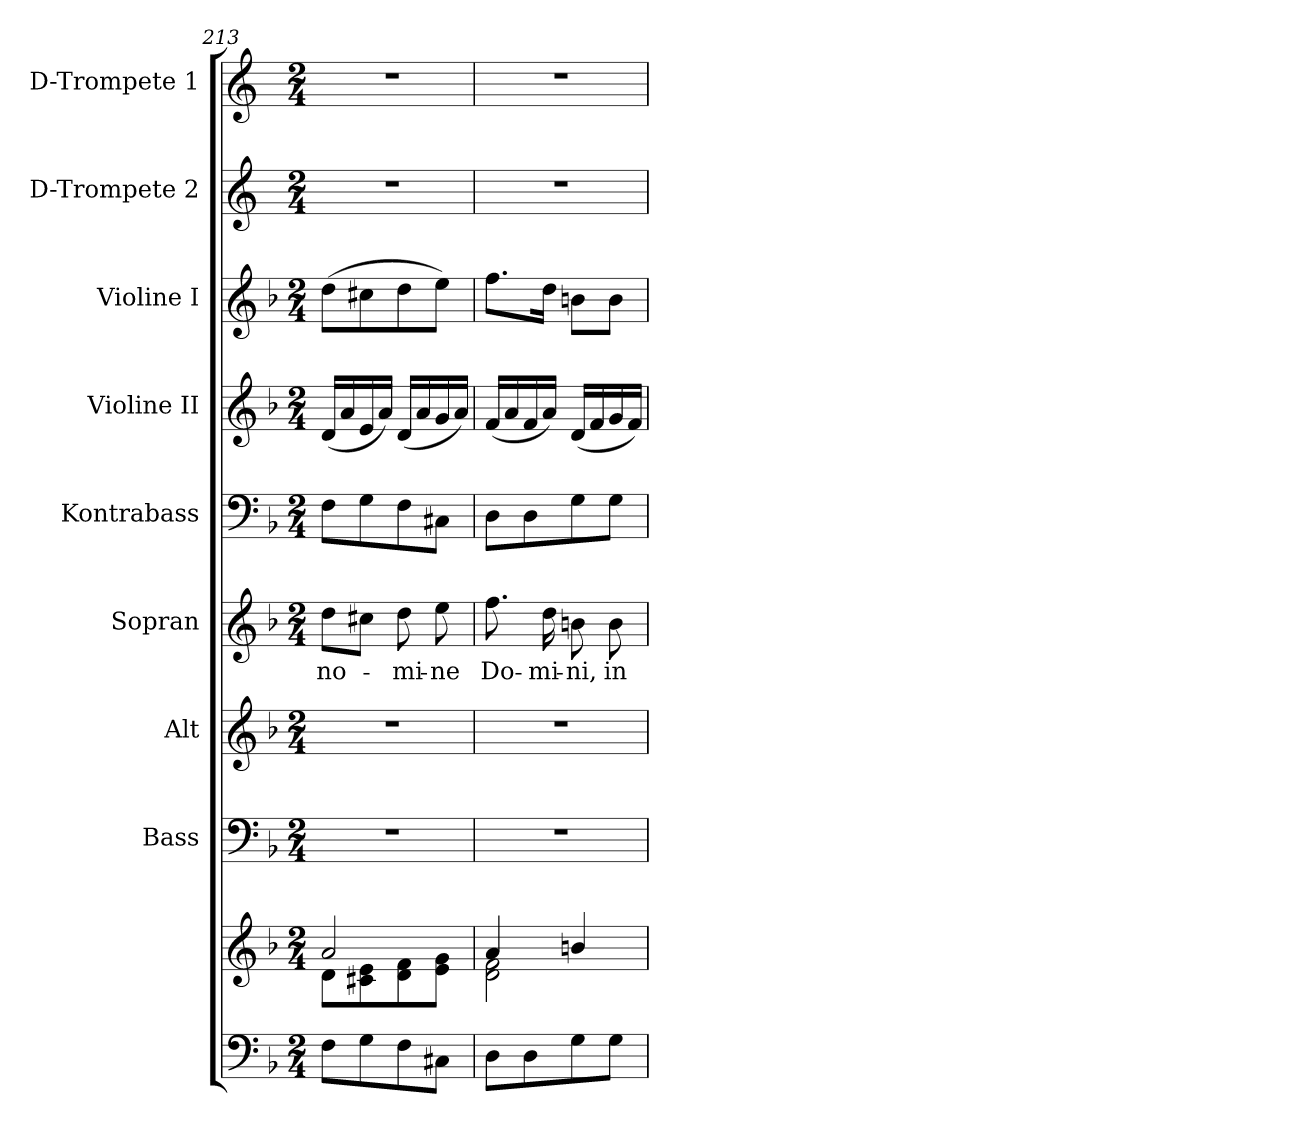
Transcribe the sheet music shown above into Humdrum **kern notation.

**kern	**kern	**kern	**kern	**kern	**text	**kern	**kern	**kern	**kern	**kern
*part9	*part9	*part8	*part7	*part6	*part6	*part5	*part4	*part3	*part2	*part1
*staff10	*staff9	*staff8	*staff7	*staff6	*staff6	*staff5	*staff4	*staff3	*staff2	*staff1
*	*	*I"Bass	*I"Alt	*I"Sopran	*	*I"Kontrabass	*I"Violine II	*I"Violine I	*I"D-Trompete 2	*I"D-Trompete 1
*	*	*I'B.	*I'A.	*I'S.	*	*I'Kb.	*I'Vl. II	*I'Vl. I	*I'D Trp. 2	*I'D Trp. 1
*clefF4	*clefG2	*clefF4	*clefG2	*clefG2	*	*clefF4	*clefG2	*clefG2	*clefG2	*clefG2
*	*	*	*	*	*	*ITrd7c12	*	*	*ITrd4c7	*ITrd4c7
*k[b-]	*k[b-]	*k[b-]	*k[b-]	*k[b-]	*	*k[b-]	*k[b-]	*k[b-]	*k[b-]	*k[b-]
*F:	*F:	*F:	*F:	*F:	*	*F:	*F:	*F:	*F:	*F:
*M2/4	*M2/4	*M2/4	*M2/4	*M2/4	*	*M2/4	*M2/4	*M2/4	*M2/4	*M2/4
=213	=213	=213	=213	=213	=213	=213	=213	=213	=213	=213
*	*^	*	*	*	*	*	*	*	*	*
!	!	!	!	!	!	!LO:LY:b	!	!	!	!	!
8F\L	2a/	8d\L	2r	2r	8dd\L	no-	8FF\L	(<16d/LL	(>8dd\L	2r	2r
.	.	.	.	.	.	.	.	16a/	.	.	.
8G\	.	8c#X\ 8e\	.	.	8cc#X\J	.	8GG\	16e/	8cc#X\	.	.
.	.	.	.	.	.	.	.	16a/JJ)	.	.	.
!	!	!	!	!	!	!LO:LY:b	!	!	!	!	!
8F\	.	8d\ 8f\	.	.	8dd\	-mi-	8FF\	(<16d/LL	8dd\	.	.
.	.	.	.	.	.	.	.	16a/	.	.	.
!	!	!	!	!	!	!LO:LY:b	!	!	!	!	!
8C#X\J	.	8e\ 8g\J	.	.	8ee\	-ne	8CC#X\J	16g/	8ee\J)	.	.
.	.	.	.	.	.	.	.	16a/JJ)	.	.	.
=214	=214	=214	=214	=214	=214	=214	=214	=214	=214	=214	=214
!	!	!	!	!	!	!LO:LY:b	!	!	!	!	!
8D\L	4a/	2d\ 2f\	2r	2r	8.ff\	Do-	8DD\L	(<16f/LL	8.ff\L	2r	2r
.	.	.	.	.	.	.	.	16a/	.	.	.
8D\	.	.	.	.	.	.	8DD\	16f/	.	.	.
!	!	!	!	!	!	!LO:LY:b	!	!	!	!	!
.	.	.	.	.	16dd\	-mi-	.	16a/JJ)	16dd\Jk	.	.
!	!	!	!	!	!	!LO:LY:b	!	!	!	!	!
8G\	4bn/	.	.	.	8bn\	-ni,	8GG\	(<16d/LL	8bn\L	.	.
.	.	.	.	.	.	.	.	16f/	.	.	.
!	!	!	!	!	!	!LO:LY:b	!	!	!	!	!
8G\J	.	.	.	.	8b\	in	8GG\J	16g/	8b\J	.	.
.	.	.	.	.	.	.	.	16f/JJ)	.	.	.
*	*v	*v	*	*	*	*	*	*	*	*	*
=	=	=	=	=	=	=	=	=	=	=
*-	*-	*-	*-	*-	*-	*-	*-	*-	*-	*-
